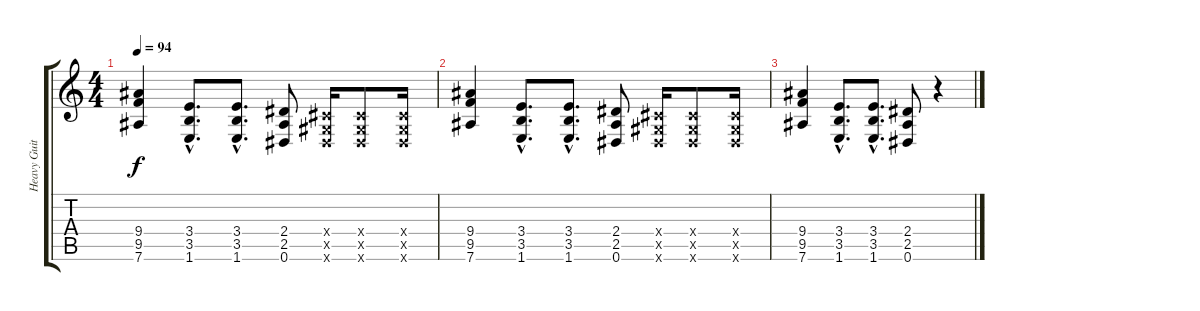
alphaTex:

\track ("Heavy Guitar" "Heavy Guit") {instrument distortionguitar}
\staff {score tabs}
\tuning (Eb4 Bb3 Gb3 Db3 Ab2 Eb2) {hide}
\ts (4 4)
\tempo 94
\clef g2
\ks c
(9.4 9.5 7.6).4{dy f} (3.4{hac} 3.5{hac} 1.6{hac}).8{d} (3.4{hac} 3.5{hac} 1.6{hac}).8{d} (2.4 2.5 0.6).8 (0.4{x} 0.5{x} 0.6{x}).16 (0.4{x} 0.5{x} 0.6{x}).8 (0.4{x} 0.5{x} 0.6{x}).16 |
(9.4 9.5 7.6).4 (3.4{hac} 3.5{hac} 1.6{hac}).8{d} (3.4{hac} 3.5{hac} 1.6{hac}).8{d} (2.4 2.5 0.6).8 (0.4{x} 0.5{x} 0.6{x}).16 (0.4{x} 0.5{x} 0.6{x}).8 (0.4{x} 0.5{x} 0.6{x}).16 |
(9.4 9.5 7.6).4 (3.4{hac} 3.5{hac} 1.6{hac}).8{d} (3.4{hac} 3.5{hac} 1.6{hac}).8{d} (2.4 2.5 0.6).8 r.4
